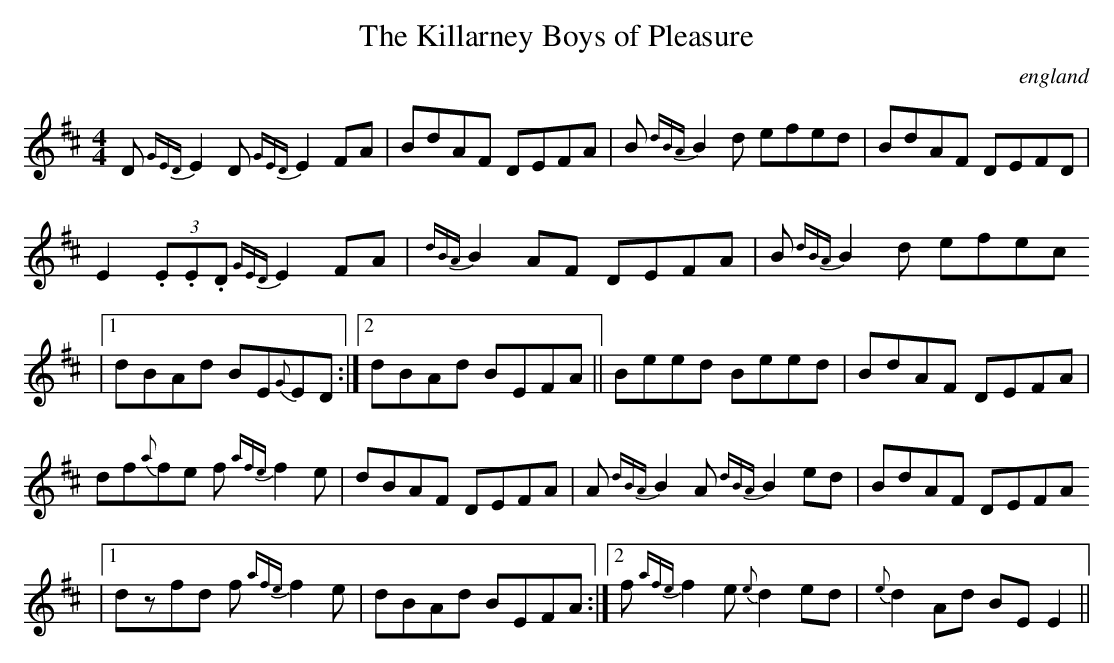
X:1
T:The Killarney Boys of Pleasure
O:england
M:4/4
K:D
D {GED}E2D {GED}E2 FA | BdAF DEFA | B {dBA}B2d efed | BdAF DEFD |
E2(3.E.E.D {GED}E2 FA | {dBA}B2 AF DEFA | B {dBA}B2d efec
|1 dBAd BE{G}ED :|2 dBAd BEFA || Beed Beed | BdAF DEFA |
df{a}fe f {afe}f2e | dBAF DEFA | A {dBA}B2 A {dBA}B2 ed | BdAF DEFA
|1 dzfd f {afe}f2e | dBAd BEFA :|2 f {afe}f2e {e}d2ed | {e}d2Ad BEE2 ||
